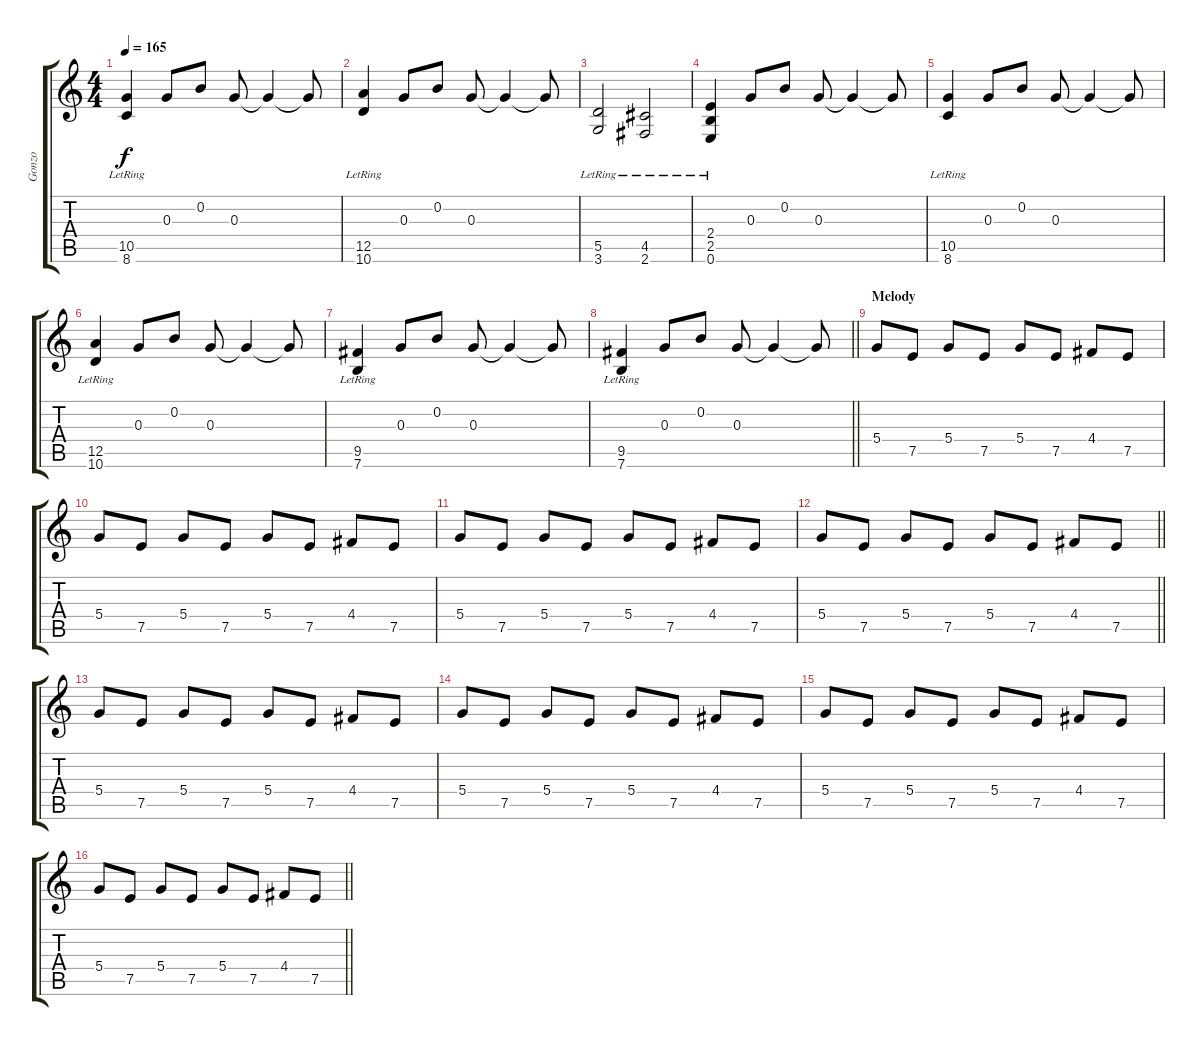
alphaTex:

\track ("Gonzo" "Gonzo") {instrument overdrivenguitar}
\staff {score tabs}
\tuning (E4 B3 G3 D3 A2 E2) {hide}
\ts (4 4)
\tempo 165
\clef g2
\ks c
(10.5{lr} 8.6{lr}).4{dy f} 0.3.8 0.2.8 0.3.8 0.3{t}.4 0.3{t}.8 |
(12.5{lr} 10.6{lr}).4 0.3.8 0.2.8 0.3.8 0.3{t}.4 0.3{t}.8 |
(5.5{lr} 3.6{lr}).2 (4.5{lr} 2.6{lr}).2 |
(2.4{lr} 2.5{lr} 0.6{lr}).4 0.3.8 0.2.8 0.3.8 0.3{t}.4 0.3{t}.8 |
(10.5{lr} 8.6{lr}).4 0.3.8 0.2.8 0.3.8 0.3{t}.4 0.3{t}.8 |
(12.5{lr} 10.6{lr}).4 0.3.8 0.2.8 0.3.8 0.3{t}.4 0.3{t}.8 |
(9.5{lr} 7.6{lr}).4 0.3.8 0.2.8 0.3.8 0.3{t}.4 0.3{t}.8 |
\barLineRight lightlight
(9.5{lr} 7.6{lr}).4 0.3.8 0.2.8 0.3.8 0.3{t}.4 0.3{t}.8 |
\section ("" "Melody")
5.4.8{volume 12 instrument distortionguitar} 7.5.8 5.4.8 7.5.8 5.4.8 7.5.8 4.4.8 7.5.8 |
5.4.8 7.5.8 5.4.8 7.5.8 5.4.8 7.5.8 4.4.8 7.5.8 |
5.4.8 7.5.8 5.4.8 7.5.8 5.4.8 7.5.8 4.4.8 7.5.8 |
\barLineRight lightlight
5.4.8 7.5.8 5.4.8 7.5.8 5.4.8 7.5.8 4.4.8 7.5.8 |
5.4.8 7.5.8 5.4.8 7.5.8 5.4.8 7.5.8 4.4.8 7.5.8 |
5.4.8 7.5.8 5.4.8 7.5.8 5.4.8 7.5.8 4.4.8 7.5.8 |
5.4.8 7.5.8 5.4.8 7.5.8 5.4.8 7.5.8 4.4.8 7.5.8 |
\barLineRight lightlight
5.4.8 7.5.8 5.4.8 7.5.8 5.4.8 7.5.8 4.4.8 7.5.8
